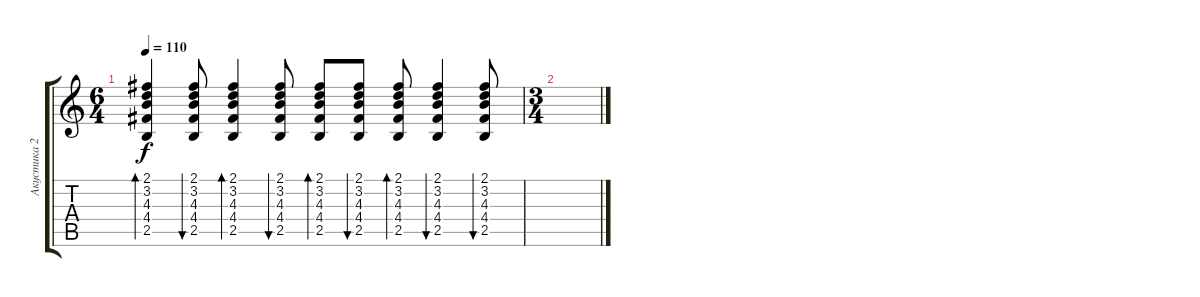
\track ("Акустика 2" "Акустика 2") {instrument electricguitarclean}
\staff {score tabs}
\tuning (E4 B3 G3 D3 A2 E2) {hide}
\ts (6 4)
\tempo 110
\clef g2
\ks c
(2.1 3.2 4.3 4.4 2.5).4{bd 60 dy f} (2.1 3.2 4.3 4.4 2.5).8{bu 60} (2.1 3.2 4.3 4.4 2.5).4{bd 60} (2.1 3.2 4.3 4.4 2.5).8{bu 60} (2.1 3.2 4.3 4.4 2.5).8{bd 60} (2.1 3.2 4.3 4.4 2.5).8{bu 60} (2.1 3.2 4.3 4.4 2.5).8{bd 60} (2.1 3.2 4.3 4.4 2.5).4{bu 60} (2.1 3.2 4.3 4.4 2.5).8{bu 60} |
\ts (3 4)
